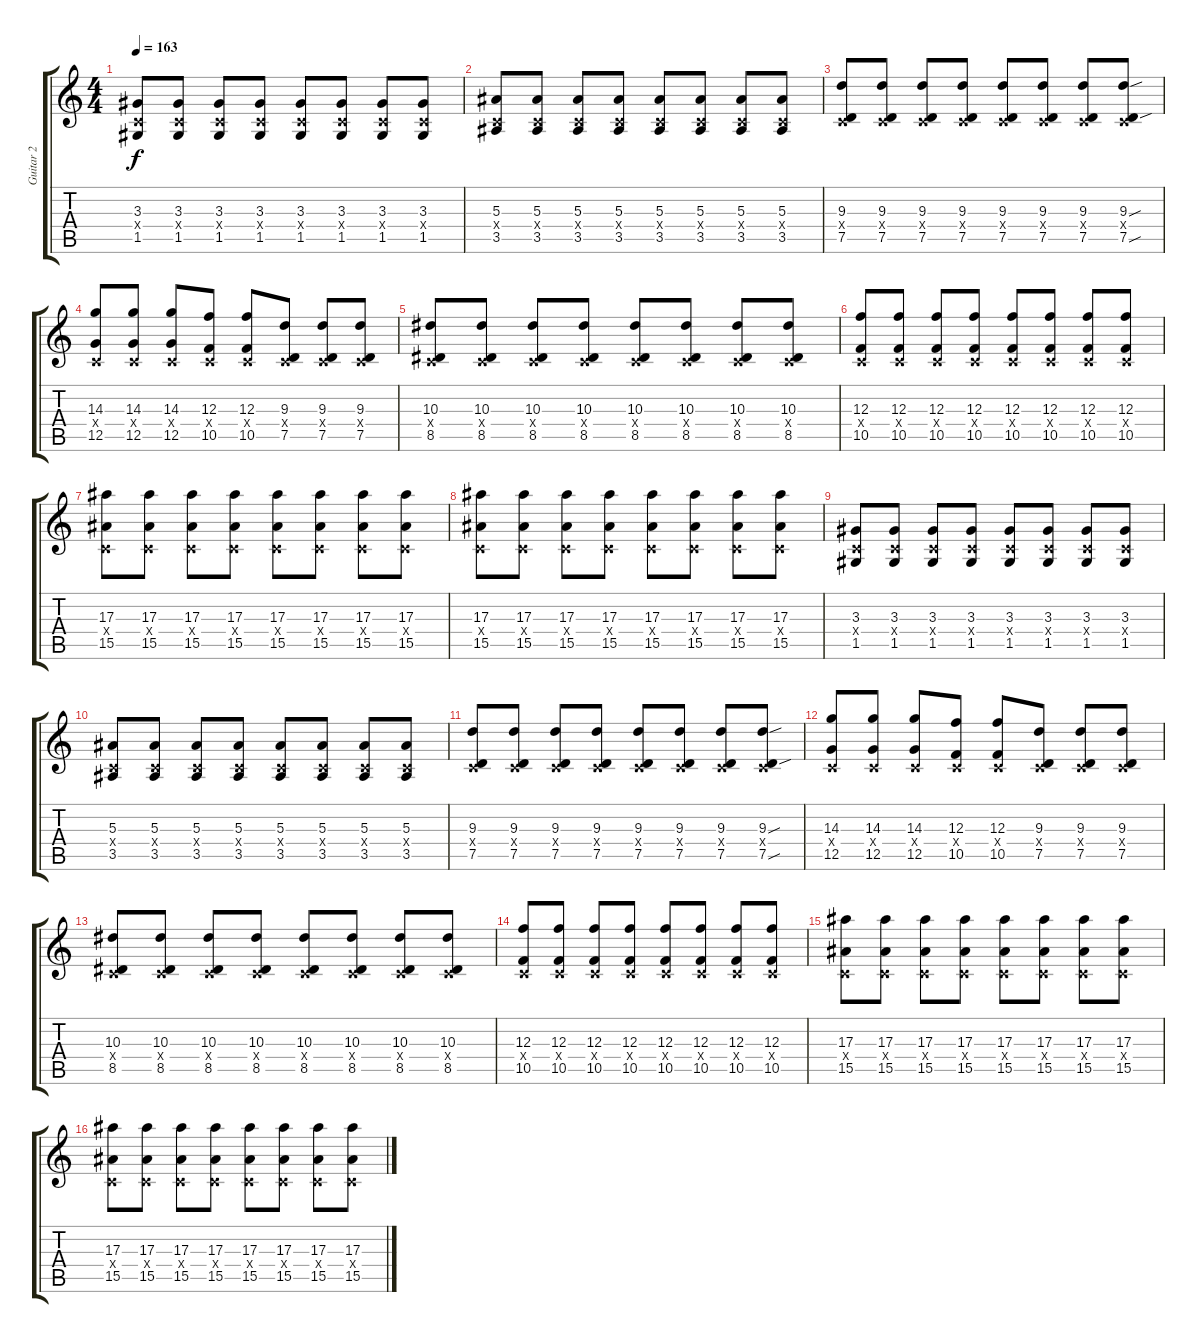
\track ("Guitar 2" "Guitar 2") {instrument distortionguitar}
\staff {score tabs}
\tuning (D4 A3 F3 C3 G2 C2) {hide}
\ts (4 4)
\tempo 163
\clef g2
\ks c
(3.3 0.4{x} 1.5).8{dy f instrument distortionguitar} (3.3 0.4{x} 1.5).8 (3.3 0.4{x} 1.5).8 (3.3 0.4{x} 1.5).8 (3.3 0.4{x} 1.5).8 (3.3 0.4{x} 1.5).8 (3.3 0.4{x} 1.5).8 (3.3 0.4{x} 1.5).8 |
(5.3 0.4{x} 3.5).8 (5.3 0.4{x} 3.5).8 (5.3 0.4{x} 3.5).8 (5.3 0.4{x} 3.5).8 (5.3 0.4{x} 3.5).8 (5.3 0.4{x} 3.5).8 (5.3 0.4{x} 3.5).8 (5.3 0.4{x} 3.5).8 |
(9.3 0.4{x} 7.5).8 (9.3 0.4{x} 7.5).8 (9.3 0.4{x} 7.5).8 (9.3 0.4{x} 7.5).8 (9.3 0.4{x} 7.5).8 (9.3 0.4{x} 7.5).8 (9.3 0.4{x} 7.5).8 (9.3{sou} 0.4{x} 7.5{sou}).8 |
(14.3 0.4{x} 12.5).8 (14.3 0.4{x} 12.5).8 (14.3 0.4{x} 12.5).8 (12.3 0.4{x} 10.5).8 (12.3 0.4{x} 10.5).8 (9.3 0.4{x} 7.5).8 (9.3 0.4{x} 7.5).8 (9.3 0.4{x} 7.5).8 |
(10.3 0.4{x} 8.5).8 (10.3 0.4{x} 8.5).8 (10.3 0.4{x} 8.5).8 (10.3 0.4{x} 8.5).8 (10.3 0.4{x} 8.5).8 (10.3 0.4{x} 8.5).8 (10.3 0.4{x} 8.5).8 (10.3 0.4{x} 8.5).8 |
(12.3 0.4{x} 10.5).8 (12.3 0.4{x} 10.5).8 (12.3 0.4{x} 10.5).8 (12.3 0.4{x} 10.5).8 (12.3 0.4{x} 10.5).8 (12.3 0.4{x} 10.5).8 (12.3 0.4{x} 10.5).8 (12.3 0.4{x} 10.5).8 |
(17.3 0.4{x} 15.5).8 (17.3 0.4{x} 15.5).8 (17.3 0.4{x} 15.5).8 (17.3 0.4{x} 15.5).8 (17.3 0.4{x} 15.5).8 (17.3 0.4{x} 15.5).8 (17.3 0.4{x} 15.5).8 (17.3 0.4{x} 15.5).8 |
(17.3 0.4{x} 15.5).8 (17.3 0.4{x} 15.5).8 (17.3 0.4{x} 15.5).8 (17.3 0.4{x} 15.5).8 (17.3 0.4{x} 15.5).8 (17.3 0.4{x} 15.5).8 (17.3 0.4{x} 15.5).8 (17.3 0.4{x} 15.5).8 |
(3.3 0.4{x} 1.5).8 (3.3 0.4{x} 1.5).8 (3.3 0.4{x} 1.5).8 (3.3 0.4{x} 1.5).8 (3.3 0.4{x} 1.5).8 (3.3 0.4{x} 1.5).8 (3.3 0.4{x} 1.5).8 (3.3 0.4{x} 1.5).8 |
(5.3 0.4{x} 3.5).8 (5.3 0.4{x} 3.5).8 (5.3 0.4{x} 3.5).8 (5.3 0.4{x} 3.5).8 (5.3 0.4{x} 3.5).8 (5.3 0.4{x} 3.5).8 (5.3 0.4{x} 3.5).8 (5.3 0.4{x} 3.5).8 |
(9.3 0.4{x} 7.5).8 (9.3 0.4{x} 7.5).8 (9.3 0.4{x} 7.5).8 (9.3 0.4{x} 7.5).8 (9.3 0.4{x} 7.5).8 (9.3 0.4{x} 7.5).8 (9.3 0.4{x} 7.5).8 (9.3{sou} 0.4{x} 7.5{sou}).8 |
(14.3 0.4{x} 12.5).8 (14.3 0.4{x} 12.5).8 (14.3 0.4{x} 12.5).8 (12.3 0.4{x} 10.5).8 (12.3 0.4{x} 10.5).8 (9.3 0.4{x} 7.5).8 (9.3 0.4{x} 7.5).8 (9.3 0.4{x} 7.5).8 |
(10.3 0.4{x} 8.5).8 (10.3 0.4{x} 8.5).8 (10.3 0.4{x} 8.5).8 (10.3 0.4{x} 8.5).8 (10.3 0.4{x} 8.5).8 (10.3 0.4{x} 8.5).8 (10.3 0.4{x} 8.5).8 (10.3 0.4{x} 8.5).8 |
(12.3 0.4{x} 10.5).8 (12.3 0.4{x} 10.5).8 (12.3 0.4{x} 10.5).8 (12.3 0.4{x} 10.5).8 (12.3 0.4{x} 10.5).8 (12.3 0.4{x} 10.5).8 (12.3 0.4{x} 10.5).8 (12.3 0.4{x} 10.5).8 |
(17.3 0.4{x} 15.5).8 (17.3 0.4{x} 15.5).8 (17.3 0.4{x} 15.5).8 (17.3 0.4{x} 15.5).8 (17.3 0.4{x} 15.5).8 (17.3 0.4{x} 15.5).8 (17.3 0.4{x} 15.5).8 (17.3 0.4{x} 15.5).8 |
(17.3 0.4{x} 15.5).8 (17.3 0.4{x} 15.5).8 (17.3 0.4{x} 15.5).8 (17.3 0.4{x} 15.5).8 (17.3 0.4{x} 15.5).8 (17.3 0.4{x} 15.5).8 (17.3 0.4{x} 15.5).8 (17.3 0.4{x} 15.5).8
